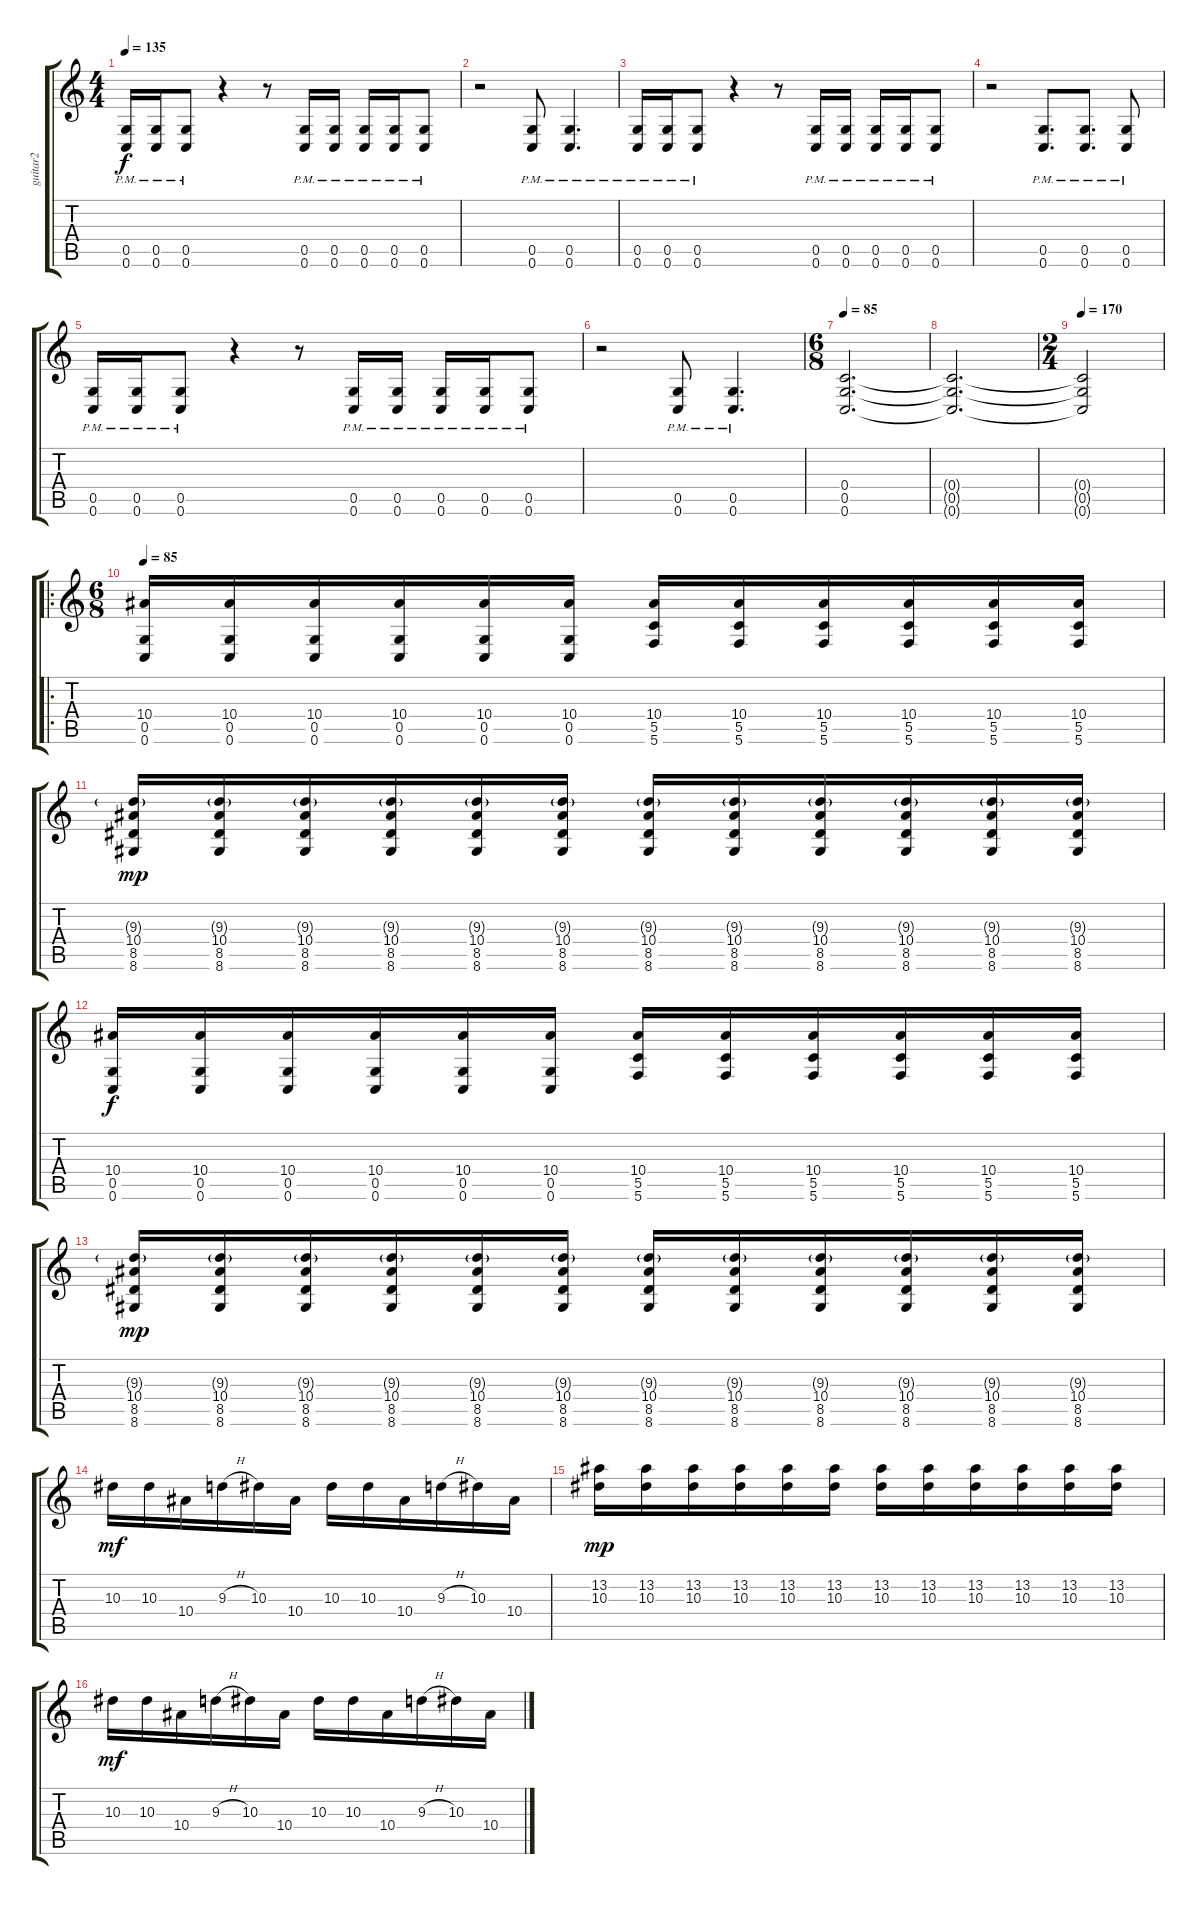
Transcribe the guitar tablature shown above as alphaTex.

\track ("guitar2" "guitar2") {instrument overdrivenguitar}
\staff {score tabs}
\tuning (D4 A3 F3 C3 G2 C2) {hide}
\ts (4 4)
\tempo 135
\clef g2
\ks c
(0.5{pm} 0.6{pm}).16{dy f} (0.5{pm} 0.6{pm}).16 (0.5{pm} 0.6{pm}).8 r.4 r.8 (0.5{pm} 0.6{pm}).16 (0.5{pm} 0.6{pm}).16 (0.5{pm} 0.6{pm}).16 (0.5{pm} 0.6{pm}).16 (0.5{pm} 0.6{pm}).8 |
r.2 (0.5{pm} 0.6{pm}).8 (0.5{pm} 0.6{pm}).4{d} |
(0.5{pm} 0.6{pm}).16 (0.5{pm} 0.6{pm}).16 (0.5{pm} 0.6{pm}).8 r.4 r.8 (0.5{pm} 0.6{pm}).16 (0.5{pm} 0.6{pm}).16 (0.5{pm} 0.6{pm}).16 (0.5{pm} 0.6{pm}).16 (0.5{pm} 0.6{pm}).8 |
r.2 (0.5{pm} 0.6{pm}).8{d} (0.5{pm} 0.6{pm}).8{d} (0.5{pm} 0.6{pm}).8 |
(0.5{pm} 0.6{pm}).16 (0.5{pm} 0.6{pm}).16 (0.5{pm} 0.6{pm}).8 r.4 r.8 (0.5{pm} 0.6{pm}).16 (0.5{pm} 0.6{pm}).16 (0.5{pm} 0.6{pm}).16 (0.5{pm} 0.6{pm}).16 (0.5{pm} 0.6{pm}).8 |
r.2 (0.5{pm} 0.6{pm}).8 (0.5{pm} 0.6{pm}).4{d} |
\ts (6 8)
\tempo 85
(0.4 0.5 0.6).2{d} |
(0.4{t} 0.5{t} 0.6{t}).2{d} |
\ts (2 4)
\tempo 170
(0.4{t} 0.5{t} 0.6{t}).2 |
\ro
\ts (6 8)
\tempo 85
(10.4 0.5 0.6).16 (10.4 0.5 0.6).16 (10.4 0.5 0.6).16 (10.4 0.5 0.6).16 (10.4 0.5 0.6).16 (10.4 0.5 0.6).16 (10.4 5.5 5.6).16 (10.4 5.5 5.6).16 (10.4 5.5 5.6).16 (10.4 5.5 5.6).16 (10.4 5.5 5.6).16 (10.4 5.5 5.6).16 |
(9.3{g} 10.4 8.5 8.6).16{dy mp} (9.3{g} 10.4 8.5 8.6).16 (9.3{g} 10.4 8.5 8.6).16 (9.3{g} 10.4 8.5 8.6).16 (9.3{g} 10.4 8.5 8.6).16 (9.3{g} 10.4 8.5 8.6).16 (9.3{g} 10.4 8.5 8.6).16 (9.3{g} 10.4 8.5 8.6).16 (9.3{g} 10.4 8.5 8.6).16 (9.3{g} 10.4 8.5 8.6).16 (9.3{g} 10.4 8.5 8.6).16 (9.3{g} 10.4 8.5 8.6).16 |
(10.4 0.5 0.6).16{dy f} (10.4 0.5 0.6).16 (10.4 0.5 0.6).16 (10.4 0.5 0.6).16 (10.4 0.5 0.6).16 (10.4 0.5 0.6).16 (10.4 5.5 5.6).16 (10.4 5.5 5.6).16 (10.4 5.5 5.6).16 (10.4 5.5 5.6).16 (10.4 5.5 5.6).16 (10.4 5.5 5.6).16 |
(9.3{g} 10.4 8.5 8.6).16{dy mp} (9.3{g} 10.4 8.5 8.6).16 (9.3{g} 10.4 8.5 8.6).16 (9.3{g} 10.4 8.5 8.6).16 (9.3{g} 10.4 8.5 8.6).16 (9.3{g} 10.4 8.5 8.6).16 (9.3{g} 10.4 8.5 8.6).16 (9.3{g} 10.4 8.5 8.6).16 (9.3{g} 10.4 8.5 8.6).16 (9.3{g} 10.4 8.5 8.6).16 (9.3{g} 10.4 8.5 8.6).16 (9.3{g} 10.4 8.5 8.6).16 |
10.3.16{dy mf} 10.3.16 10.4.16 9.3{h}.16 10.3.16 10.4.16 10.3.16 10.3.16 10.4.16 9.3{h}.16 10.3.16 10.4.16 |
(13.2 10.3).16{dy mp} (13.2 10.3).16 (13.2 10.3).16 (13.2 10.3).16 (13.2 10.3).16 (13.2 10.3).16 (13.2 10.3).16 (13.2 10.3).16 (13.2 10.3).16 (13.2 10.3).16 (13.2 10.3).16 (13.2 10.3).16 |
10.3.16{dy mf} 10.3.16 10.4.16 9.3{h}.16 10.3.16 10.4.16 10.3.16 10.3.16 10.4.16 9.3{h}.16 10.3.16 10.4.16
